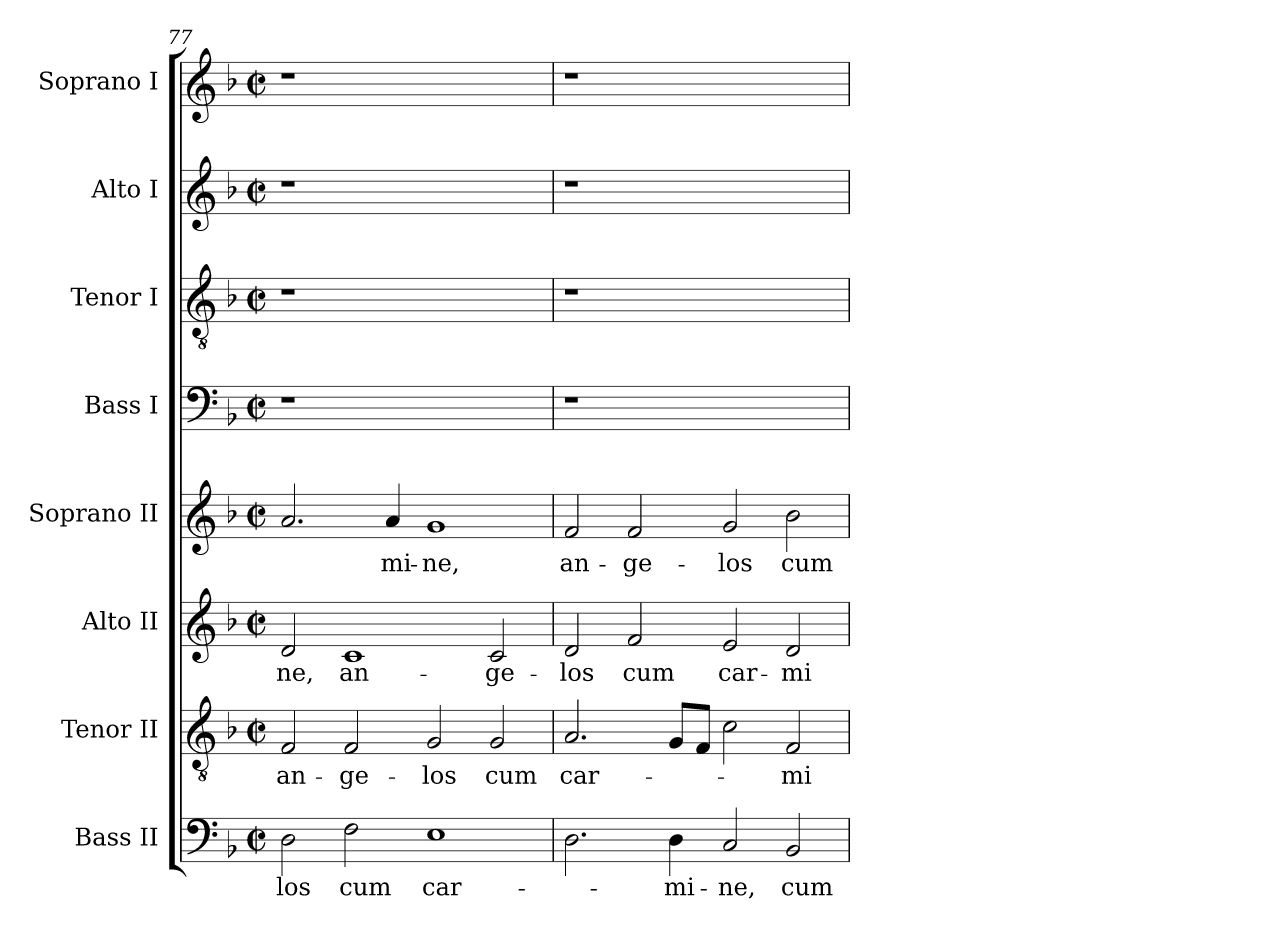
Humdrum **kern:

**kern	**text	**kern	**text	**kern	**text	**kern	**text	**kern	**kern	**kern	**kern
*part8	*part8	*part7	*part7	*part6	*part6	*part5	*part5	*part4	*part3	*part2	*part1
*staff8	*staff8	*staff7	*staff7	*staff6	*staff6	*staff5	*staff5	*staff4	*staff3	*staff2	*staff1
*I"Bass II	*	*I"Tenor II	*	*I"Alto II	*	*I"Soprano II	*	*I"Bass I	*I"Tenor I	*I"Alto I	*I"Soprano I
*I'B. II	*	*I'T. II	*	*I'A. II	*	*	*	*I'B. I	*I'T. I	*I'A. I	*
*clefF4	*	*clefGv2	*	*clefG2	*	*clefG2	*	*clefF4	*clefGv2	*clefG2	*clefG2
*	*	*ITrd7c12	*	*	*	*	*	*	*ITrd7c12	*	*
*k[b-]	*	*k[b-]	*	*k[b-]	*	*k[b-]	*	*k[b-]	*k[b-]	*k[b-]	*k[b-]
*F:	*	*F:	*	*F:	*	*F:	*	*F:	*F:	*F:	*F:
*M2/2	*	*M2/2	*	*M2/2	*	*M2/2	*	*M2/2	*M2/2	*M2/2	*M2/2
*met(c|)	*	*met(c|)	*	*met(c|)	*	*met(c|)	*	*met(c|)	*met(c|)	*met(c|)	*met(c|)
=77	=77	=77	=77	=77	=77	=77	=77	=77	=77	=77	=77
!	!LO:LY:b:color=#000000	!	!	!	!	!	!	!	!	!	!
!	!	!	!LO:LY:b:color=#000000	!	!	!	!	!	!	!	!
!	!	!	!	!	!LO:LY:b:color=#000000	!	!	!LO:N:vis=1	!LO:N:vis=1	!LO:N:vis=1	!LO:N:vis=1
2Di\	-los	2FFi/	an-	2di/	-ne,	2.ai/	.	1r	1r	1r	1r
!	!LO:LY:b:color=#000000	!	!	!	!	!	!	!	!	!	!
!	!	!	!LO:LY:b:color=#000000	!	!	!	!	!	!	!	!
!	!	!	!	!	!LO:LY:b:color=#000000	!	!	!	!	!	!
2Fi\	cum	2FFi/	-ge-	1ci	an-	.	.	.	.	.	.
!	!	!	!	!	!	!	!LO:LY:b:color=#000000	!	!	!	!
.	.	.	.	.	.	4ai/	-mi-	.	.	.	.
!	!LO:LY:b:color=#000000	!	!	!	!	!	!	!	!	!	!
!	!	!	!LO:LY:b:color=#000000	!	!	!	!	!	!	!	!
!	!	!	!	!	!	!	!LO:LY:b:color=#000000	!	!	!	!
1Ei	car-	2GGi/	-los	.	.	1gi	-ne,	1ryy	1ryy	1ryy	1ryy
!	!	!	!LO:LY:b:color=#000000	!	!	!	!	!	!	!	!
!	!	!	!	!	!LO:LY:b:color=#000000	!	!	!	!	!	!
.	.	2GGi/	cum	2ci/	-ge-	.	.	.	.	.	.
!!LO:LB:g=z
=78	=78	=78	=78	=78	=78	=78	=78	=78	=78	=78	=78
!	!	!	!LO:LY:b:color=#000000	!	!	!	!	!	!	!	!
!	!	!	!	!	!LO:LY:b:color=#000000	!	!	!	!	!	!
!	!	!	!	!	!	!	!LO:LY:b:color=#000000	!LO:N:vis=1	!LO:N:vis=1	!LO:N:vis=1	!LO:N:vis=1
2.Di\	.	2.AAi/	car-	2di/	-los	2fi/	an-	1r	1r	1r	1r
!	!	!	!	!	!LO:LY:b:color=#000000	!	!	!	!	!	!
!	!	!	!	!	!	!	!LO:LY:b:color=#000000	!	!	!	!
.	.	.	.	2fi/	cum	2fi/	-ge-	.	.	.	.
!	!LO:LY:b:color=#000000	!	!	!	!	!	!	!	!	!	!
4Di\	-mi-	8GGi/L	.	.	.	.	.	.	.	.	.
.	.	8FFi/J	.	.	.	.	.	.	.	.	.
!	!LO:LY:b:color=#000000	!	!	!	!	!	!	!	!	!	!
!	!	!	!	!	!LO:LY:b:color=#000000	!	!	!	!	!	!
!	!	!	!	!	!	!	!LO:LY:b:color=#000000	!	!	!	!
2Ci/	-ne,	2Ci\	.	2ei/	car-	2gi/	-los	1ryy	1ryy	1ryy	1ryy
!	!LO:LY:b:color=#000000	!	!	!	!	!	!	!	!	!	!
!	!	!	!LO:LY:b:color=#000000	!	!	!	!	!	!	!	!
!	!	!	!	!	!LO:LY:b:color=#000000	!	!	!	!	!	!
!	!	!	!	!	!	!	!LO:LY:b:color=#000000	!	!	!	!
2BB-i/	cum	2FFi/	-mi-	2di/	-mi-	2b-i\	cum	.	.	.	.
=	=	=	=	=	=	=	=	=	=	=	=
*-	*-	*-	*-	*-	*-	*-	*-	*-	*-	*-	*-
